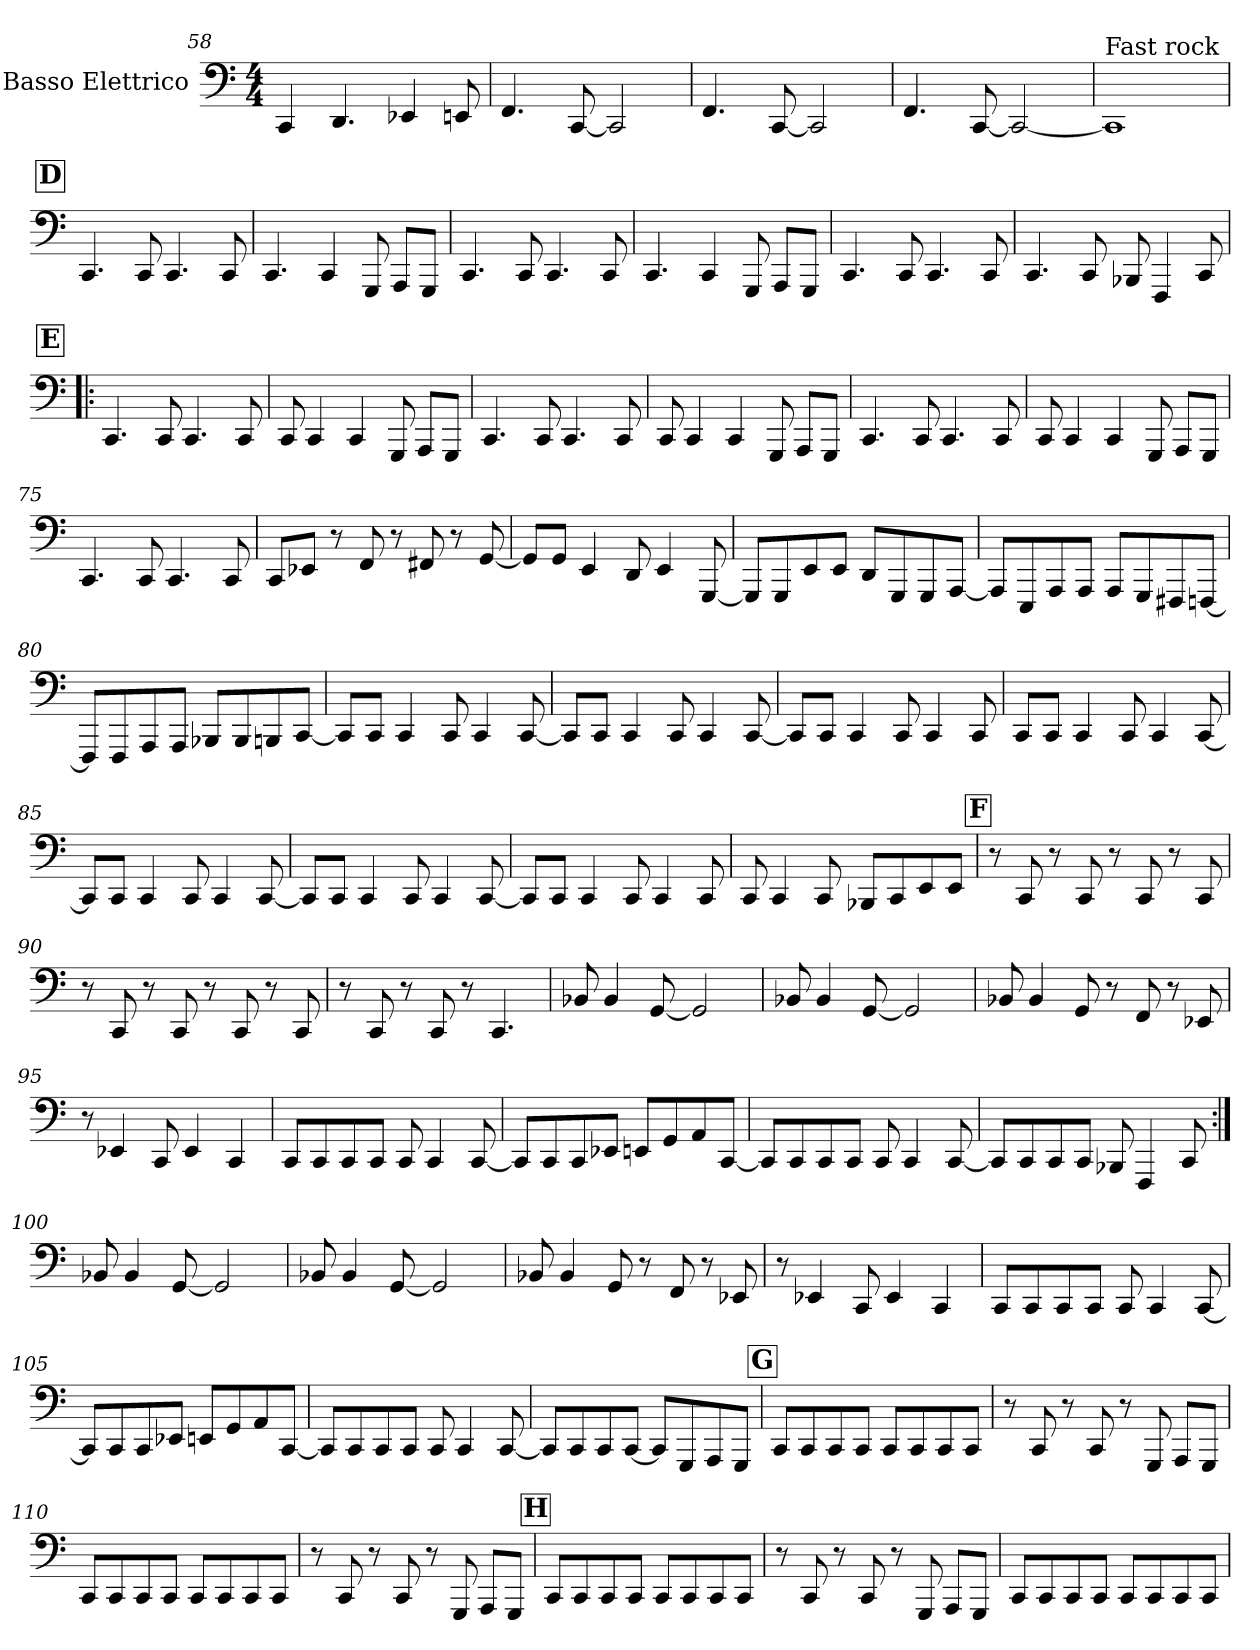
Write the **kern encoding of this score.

**kern
*part1
*staff1
*I"Basso Elettrico
*
*k[]
*C:
*M4/4
=58
4CC
4.DD
4EE-X
8EEn
=59
4.FF
[8CC
2CC]
=60
4.FF
[8CC
2CC]
=61
4.FF
[8CC
2CC_
=62
*MM172
!LO:TX:a:t=Fast rock
1CC]
!!LO:REH:place=s1:t=D
=63
4.CC
8CC
4.CC
8CC
=64
4.CC
4CC
8GGG
8AAAL
8GGGJ
=65
4.CC
8CC
4.CC
8CC
=66
4.CC
4CC
8GGG
8AAAL
8GGGJ
=67
4.CC
8CC
4.CC
8CC
=68
4.CC
8CC
8BBB-X
4FFF
8CC
!!LO:REH:place=s1:t=E
=69!|:
4.CC
8CC
4.CC
8CC
=70
8CC
4CC
4CC
8GGG
8AAAL
8GGGJ
=71
4.CC
8CC
4.CC
8CC
=72
8CC
4CC
4CC
8GGG
8AAAL
8GGGJ
=73
4.CC
8CC
4.CC
8CC
=74
8CC
4CC
4CC
8GGG
8AAAL
8GGGJ
=75
4.CC
8CC
4.CC
8CC
=76
8CCL
8EE-XJ
8r
8FF
8r
8FF#X
8r
[8GG
=77
8GGL]
8GGJ
4EE
8DD
4EE
[8GGG
=78
8GGGL]
8GGG
8EE
8EEJ
8DDL
8GGG
8GGG
[8AAAJ
=79
8AAAL]
8EEE
8AAA
8AAAJ
8AAAL
8GGG
8FFF#X
[8FFFnJ
=80
8FFFL]
8FFF
8AAA
8AAAJ
8BBB-XL
8BBB-
8BBBn
[8CCJ
=81
8CCL]
8CCJ
4CC
8CC
4CC
[8CC
=82
8CCL]
8CCJ
4CC
8CC
4CC
[8CC
=83
8CCL]
8CCJ
4CC
8CC
4CC
8CC
=84
8CCL
8CCJ
4CC
8CC
4CC
[8CC
=85
8CCL]
8CCJ
4CC
8CC
4CC
[8CC
=86
8CCL]
8CCJ
4CC
8CC
4CC
[8CC
=87
8CCL]
8CCJ
4CC
8CC
4CC
8CC
=88
8CC
4CC
8CC
8BBB-XL
8CC
8EE
8EEJ
!!LO:REH:place=s1:t=F
=89
8r
8CC
8r
8CC
8r
8CC
8r
8CC
=90
8r
8CC
8r
8CC
8r
8CC
8r
8CC
=91
8r
8CC
8r
8CC
8r
4.CC
=92
8BB-X
4BB-
[8GG
2GG]
=93
8BB-X
4BB-
[8GG
2GG]
=94
8BB-X
4BB-
8GG
8r
8FF
8r
8EE-X
=95
8r
4EE-X
8CC
4EE-
4CC
=96
8CCL
8CC
8CC
8CCJ
8CC
4CC
[8CC
=97
8CCL]
8CC
8CC
8EE-XJ
8EEnL
8GG
8AA
[8CCJ
=98
8CCL]
8CC
8CC
8CCJ
8CC
4CC
[8CC
=99
8CCL]
8CC
8CC
8CCJ
8BBB-X
4FFF
8CC
=100:|!
8BB-X
4BB-
[8GG
2GG]
=101
8BB-X
4BB-
[8GG
2GG]
=102
8BB-X
4BB-
8GG
8r
8FF
8r
8EE-X
=103
8r
4EE-X
8CC
4EE-
4CC
=104
8CCL
8CC
8CC
8CCJ
8CC
4CC
[8CC
=105
8CCL]
8CC
8CC
8EE-XJ
8EEnL
8GG
8AA
[8CCJ
=106
8CCL]
8CC
8CC
8CCJ
8CC
4CC
[8CC
=107
8CCL]
8CC
8CC
[8CCJ
8CCL]
8GGG
8AAA
8GGGJ
!!LO:REH:place=s1:t=G
=108
8CCL
8CC
8CC
8CCJ
8CCL
8CC
8CC
8CCJ
=109
8r
8CC
8r
8CC
8r
8GGG
8AAAL
8GGGJ
=110
8CCL
8CC
8CC
8CCJ
8CCL
8CC
8CC
8CCJ
=111
8r
8CC
8r
8CC
8r
8GGG
8AAAL
8GGGJ
!!LO:REH:place=s1:t=H
=112
8CCL
8CC
8CC
8CCJ
8CCL
8CC
8CC
8CCJ
=113
8r
8CC
8r
8CC
8r
8GGG
8AAAL
8GGGJ
=114
8CCL
8CC
8CC
8CCJ
8CCL
8CC
8CC
8CCJ
=
*-
